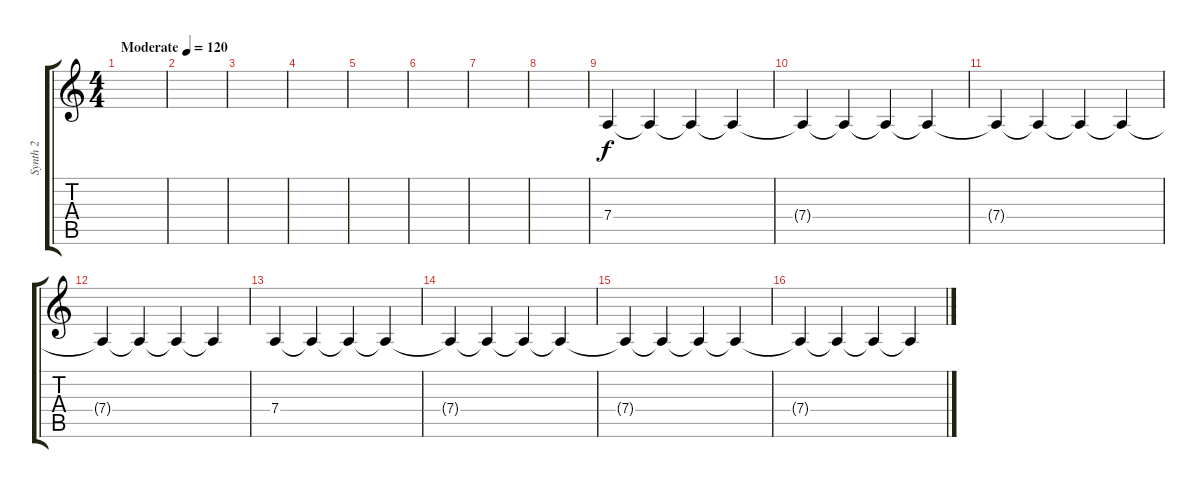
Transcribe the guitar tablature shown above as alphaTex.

\track ("Synth 2" "Synth 2") {instrument pad4choir}
\staff {score tabs}
\tuning (E4 B3 G3 D3 A2 E2) {hide}
\ts (4 4)
\tempo (120 "Moderate")
\clef g2
\ks c
|
|
|
|
|
|
|
|
7.4.4 7.4{t}.4 7.4{t}.4 7.4{t}.4 |
7.4{t}.4 7.4{t}.4 7.4{t}.4 7.4{t}.4 |
7.4{t}.4 7.4{t}.4 7.4{t}.4 7.4{t}.4 |
7.4{t}.4 7.4{t}.4 7.4{t}.4 7.4{t}.4 |
7.4.4 7.4{t}.4 7.4{t}.4 7.4{t}.4 |
7.4{t}.4 7.4{t}.4 7.4{t}.4 7.4{t}.4 |
7.4{t}.4 7.4{t}.4 7.4{t}.4 7.4{t}.4 |
7.4{t}.4 7.4{t}.4 7.4{t}.4 7.4{t}.4
